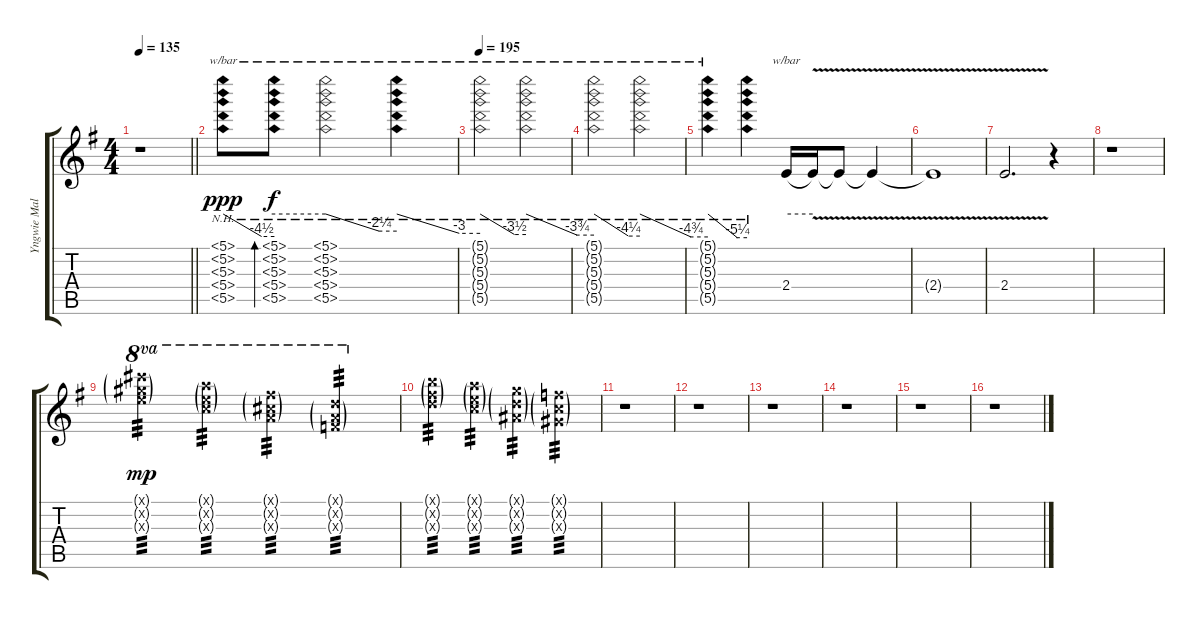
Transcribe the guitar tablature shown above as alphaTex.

\track ("Yngwie Malmsteen-3" "Yngwie Mal") {instrument overdrivenguitar}
\staff {score tabs}
\tuning (E4 B3 G3 D3 A2 E2) {hide}
\ts (4 4)
\tempo 135
\clef g2
\barLineRight lightlight
\ks g
r.1{dy f} |
(5.1{nh} 5.2{nh} 5.3{nh} 5.4{nh} 5.5{nh}).8{tbe (custom default 0 0 45 -18 60 -18) dy ppp} (5.1{nh} 5.2{nh} 5.3{nh} 5.4{nh} 5.5{nh}).8{tbe (hold default 0 0 60 0) bd 30 dy f} (5.1{nh} 5.2{nh} 5.3{nh} 5.4{nh} 5.5{nh}).2{tbe (custom default 0 0 45 -9 60 -9)} (5.1{nh t} 5.2{nh t} 5.3{nh t} 5.4{nh t} 5.5{nh t}).4{tbe (custom default 0 0 45 -12 60 -12)} |
\tempo 195
(5.1{nh t} 5.2{nh t} 5.3{nh t} 5.4{nh t} 5.5{nh t}).2{tbe (custom default 0 0 45 -14 60 -14)} (5.1{nh t} 5.2{nh t} 5.3{nh t} 5.4{nh t} 5.5{nh t}).2{tbe (custom default 0 0 45 -15 60 -15)} |
(5.1{nh t} 5.2{nh t} 5.3{nh t} 5.4{nh t} 5.5{nh t}).2{tbe (custom default 0 0 45 -17 60 -17)} (5.1{nh t} 5.2{nh t} 5.3{nh t} 5.4{nh t} 5.5{nh t}).2{tbe (custom default 0 0 45 -19 60 -19)} |
(5.1{nh t} 5.2{nh t} 5.3{nh t} 5.4{nh t} 5.5{nh t}).4{tbe (custom default 0 0 45 -21 60 -21)} (5.1{nh t} 5.2{nh t} 5.3{nh t} 5.4{nh t} 5.5{nh t}).4 2.4.16{tbe (hold default 0 0 60 0)} 2.4{v t}.16 2.4{t}.8 2.4{v t}.4 |
2.4{v t}.1 |
2.4{v}.2{d} r.4 |
r.1 |
(21.1{g x} 21.2{g x} 21.3{g x}).4{ot 8va tp 3 dy mp} (17.1{g x} 17.2{g x} 17.3{g x}).4{ot 8va tp 3} (14.1{g x} 14.2{g x} 14.3{g x}).4{ot 8va tp 3} (10.1{g x} 10.2{g x} 10.3{g x}).4{ot 8va tp 3} |
(7.1{g x} 7.2{g x} 7.3{g x}).4{tp 3} (5.1{g x} 5.2{g x} 5.3{g x}).4{tp 3} (3.1{g x} 3.2{g x} 3.3{g x}).4{tp 3} (1.1{g x} 1.2{g x} 1.3{g x}).4{tp 3} |
r.1 |
r.1 |
r.1 |
r.1 |
r.1 |
r.1
